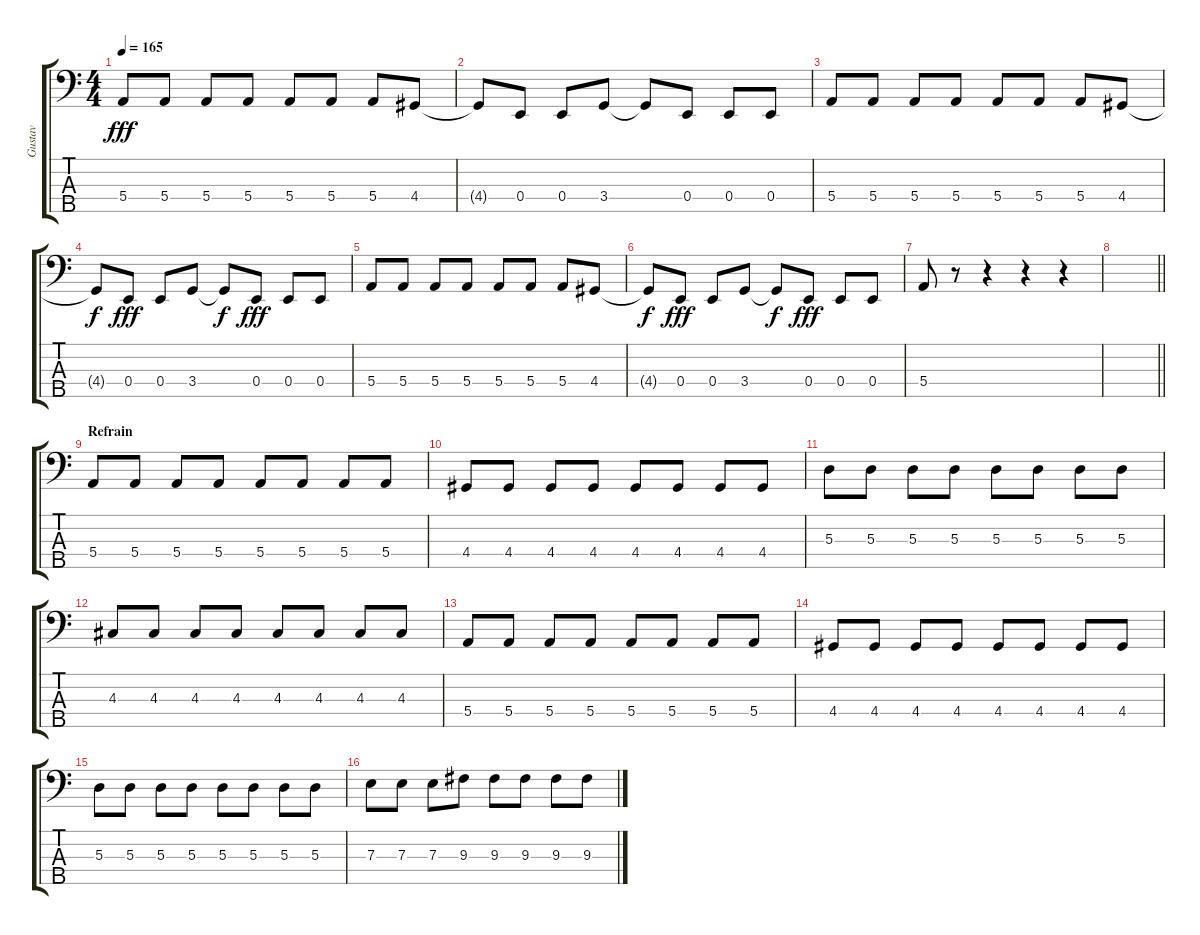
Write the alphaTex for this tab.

\track ("Gustav" "Gustav") {instrument electricbasspick}
\staff {score tabs}
\tuning (G2 D2 A1 E1 B0) {hide}
\ts (4 4)
\tempo 165
\clef f4
\ks c
5.4.8{dy fff volume 16} 5.4.8 5.4.8 5.4.8 5.4.8 5.4.8 5.4.8 4.4.8 |
4.4{t}.8 0.4.8 0.4.8 3.4.8 3.4{t}.8 0.4.8 0.4.8 0.4.8 |
5.4.8 5.4.8 5.4.8 5.4.8 5.4.8 5.4.8 5.4.8 4.4.8 |
4.4{t}.8{dy f} 0.4.8{dy fff} 0.4.8 3.4.8 3.4{t}.8{dy f} 0.4.8{dy fff} 0.4.8 0.4.8 |
5.4.8 5.4.8 5.4.8 5.4.8 5.4.8 5.4.8 5.4.8 4.4.8 |
4.4{t}.8{dy f} 0.4.8{dy fff} 0.4.8 3.4.8 3.4{t}.8{dy f} 0.4.8{dy fff} 0.4.8 0.4.8 |
5.4.8 r.8 r.4 r.4 r.4 |
\barLineRight lightlight
|
\section ("" "Refrain")
5.4.8 5.4.8 5.4.8 5.4.8 5.4.8 5.4.8 5.4.8 5.4.8 |
4.4.8 4.4.8 4.4.8 4.4.8 4.4.8 4.4.8 4.4.8 4.4.8 |
5.3.8 5.3.8 5.3.8 5.3.8 5.3.8 5.3.8 5.3.8 5.3.8 |
4.3.8 4.3.8 4.3.8 4.3.8 4.3.8 4.3.8 4.3.8 4.3.8 |
5.4.8 5.4.8 5.4.8 5.4.8 5.4.8 5.4.8 5.4.8 5.4.8 |
4.4.8 4.4.8 4.4.8 4.4.8 4.4.8 4.4.8 4.4.8 4.4.8 |
5.3.8 5.3.8 5.3.8 5.3.8 5.3.8 5.3.8 5.3.8 5.3.8 |
7.3.8 7.3.8 7.3.8 9.3.8 9.3.8 9.3.8 9.3.8 9.3{ss}.8
